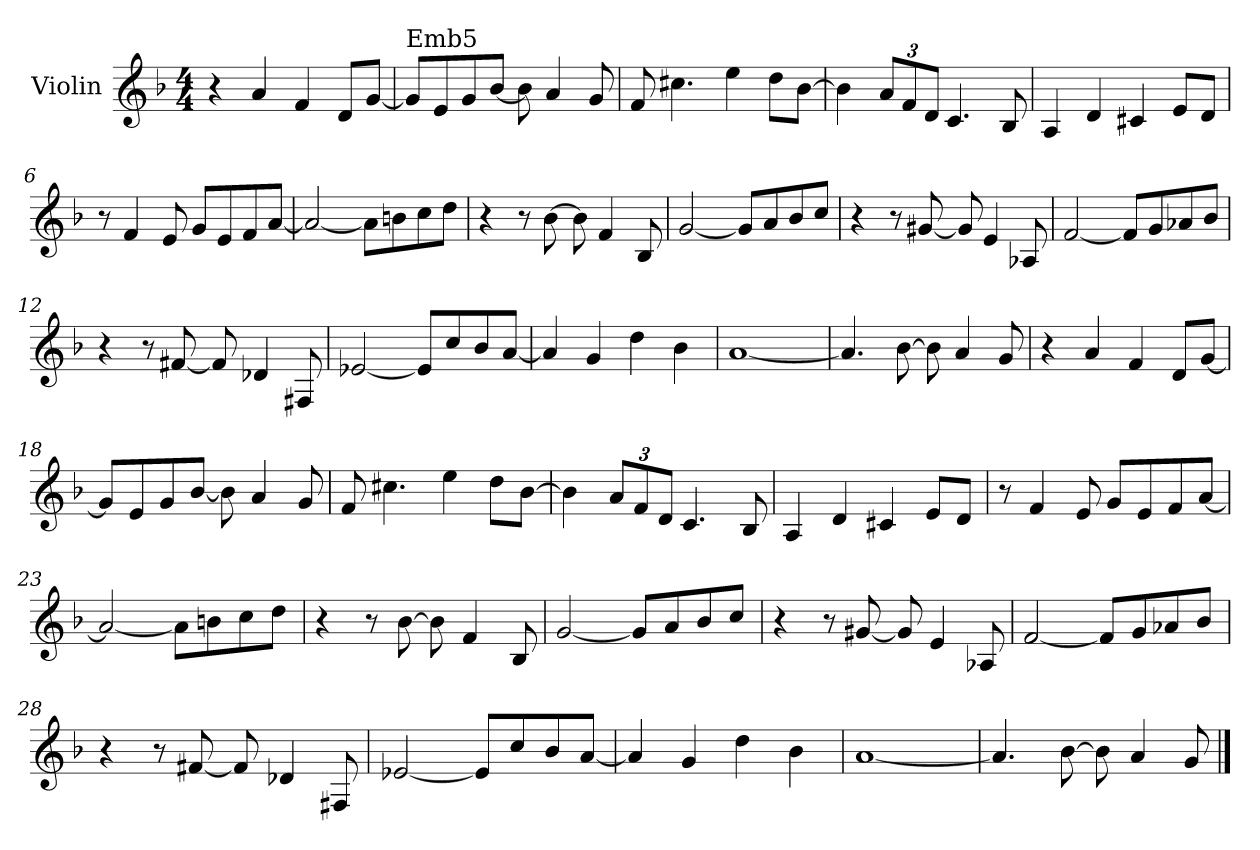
**kern
*part1
*staff1
*I"Violin
*I'Vln
*clefG2
*k[b-]
*F:
*M4/4
=1
4r
4a/
4f/
8d/L
[8g/J
=2
!LO:TX:a:t=Emb5
8g/L]
8e/
8g/
[8b-/J
8b-\]
4a/
8g/
=3
8f/
4.cc#X\
4ee\
8dd\L
[8b-\J
=4
4b-\]
*Xbrackettup
12a/L
12f/
12d/J
4.c/
8B-/
!!LO:LB:g=z
=5
4A/
4d/
4c#X/
8e/L
8d/J
=6
8r
4f/
8e/
8g/L
8e/
8f/
[8a/J
=7
2a/_
8a\L]
8bn\
8cc\
8dd\J
=8
4r
8r
[8b-\
8b-\]
4f/
8B-/
!!LO:LB:g=z
=9
[2g/
8g/L]
8a/
8b-/
8cc/J
=10
4r
8r
[8g#X/
8g#/]
4e/
8A-X/
=11
[2f/
8f/L]
8g/
8a-X/
8b-/J
=12
4r
8r
[8f#X/
8f#/]
4d-X/
8F#X/
!!LO:LB:g=z
=13
[2e-X/
8e-/L]
8cc/
8b-/
[8a/J
=14
4a/]
4g/
4dd\
4b-\
=15
[1a
=16
4.a/]
[8b-\
8b-\]
4a/
8g/
!!LO:LB:g=z
=17
4r
4a/
4f/
8d/L
[8g/J
=18
8g/L]
8e/
8g/
[8b-/J
8b-\]
4a/
8g/
=19
8f/
4.cc#X\
4ee\
8dd\L
[8b-\J
=20
4b-\]
12a/L
12f/
12d/J
4.c/
8B-/
!!LO:LB:g=z
=21
4A/
4d/
4c#X/
8e/L
8d/J
=22
8r
4f/
8e/
8g/L
8e/
8f/
[8a/J
=23
2a/_
8a\L]
8bn\
8cc\
8dd\J
=24
4r
8r
[8b-\
8b-\]
4f/
8B-/
!!LO:LB:g=z
=25
[2g/
8g/L]
8a/
8b-/
8cc/J
=26
4r
8r
[8g#X/
8g#/]
4e/
8A-X/
=27
[2f/
8f/L]
8g/
8a-X/
8b-/J
=28
4r
8r
[8f#X/
8f#/]
4d-X/
8F#X/
!!LO:LB:g=z
=29
[2e-X/
8e-/L]
8cc/
8b-/
[8a/J
=30
4a/]
4g/
4dd\
4b-\
=31
[1a
=32
4.a/]
[8b-\
8b-\]
4a/
8g/
==
*-
